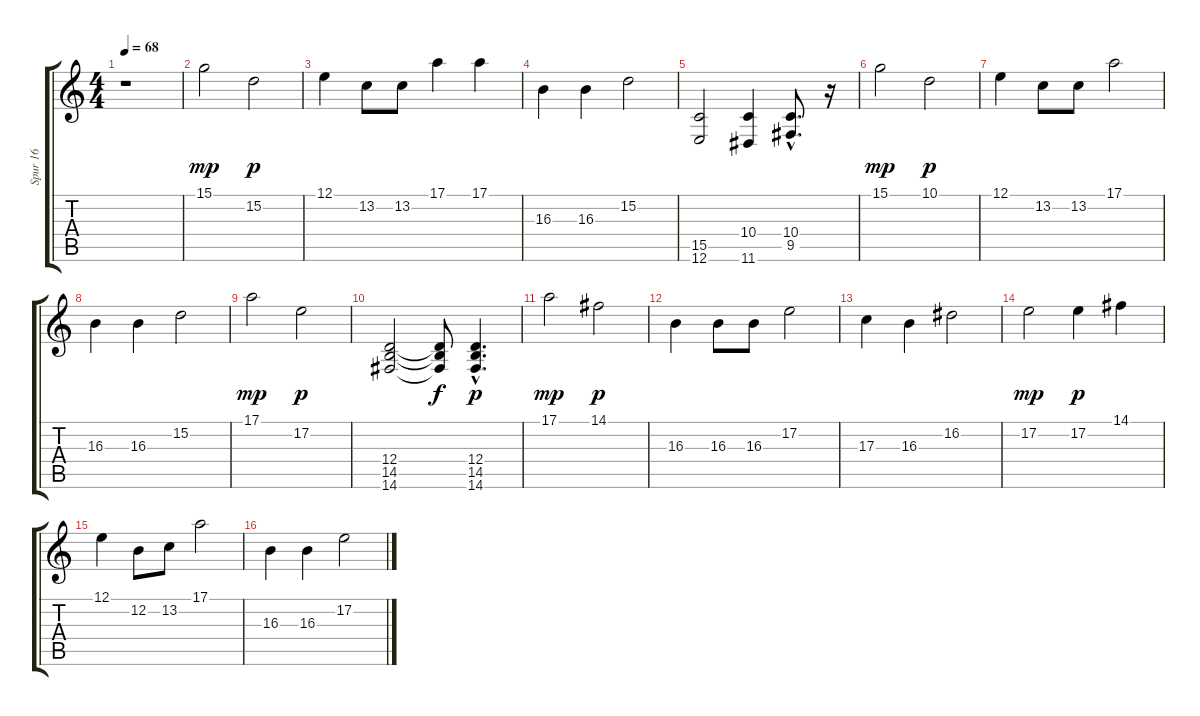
\track ("Spur 16" "Spur 16") {instrument acousticgrandpiano}
\staff {score tabs}
\tuning (E4 B3 G3 D3 A2 E2) {hide}
\ts (4 4)
\tempo 68
\clef g2
\ks c
r.1{dy mp instrument acousticgrandpiano} |
15.1.2{instrument stringensemble2} 15.2.2{dy p} |
12.1.4 13.2.8 13.2.8 17.1.4 17.1.4 |
16.3.4 16.3.4 15.2.2 |
(15.5 12.6).2{instrument stringensemble2} (10.4 11.6).4 (10.4{hac} 9.5{hac}).8{d} r.16 |
15.1.2{dy mp instrument stringensemble2} 10.1.2{dy p} |
12.1.4 13.2.8 13.2.8 17.1.2 |
16.3.4 16.3.4 15.2.2 |
17.1.2{dy mp} 17.2.2{dy p} |
(12.4 14.5 14.6).2{instrument stringensemble2} (12.4{t} 14.5{t} 14.6{t}).8{dy f} (12.4{hac} 14.5{hac} 14.6{hac}).4{d dy p} |
17.1.2{dy mp instrument stringensemble2} 14.1.2{dy p} |
16.3.4 16.3.8 16.3.8 17.2.2 |
17.3.4 16.3.4 16.2.2 |
17.2.2{dy mp} 17.2.4{dy p} 14.1.4 |
12.1.4 12.2.8 13.2.8 17.1.2 |
16.3.4 16.3.4 17.2.2
